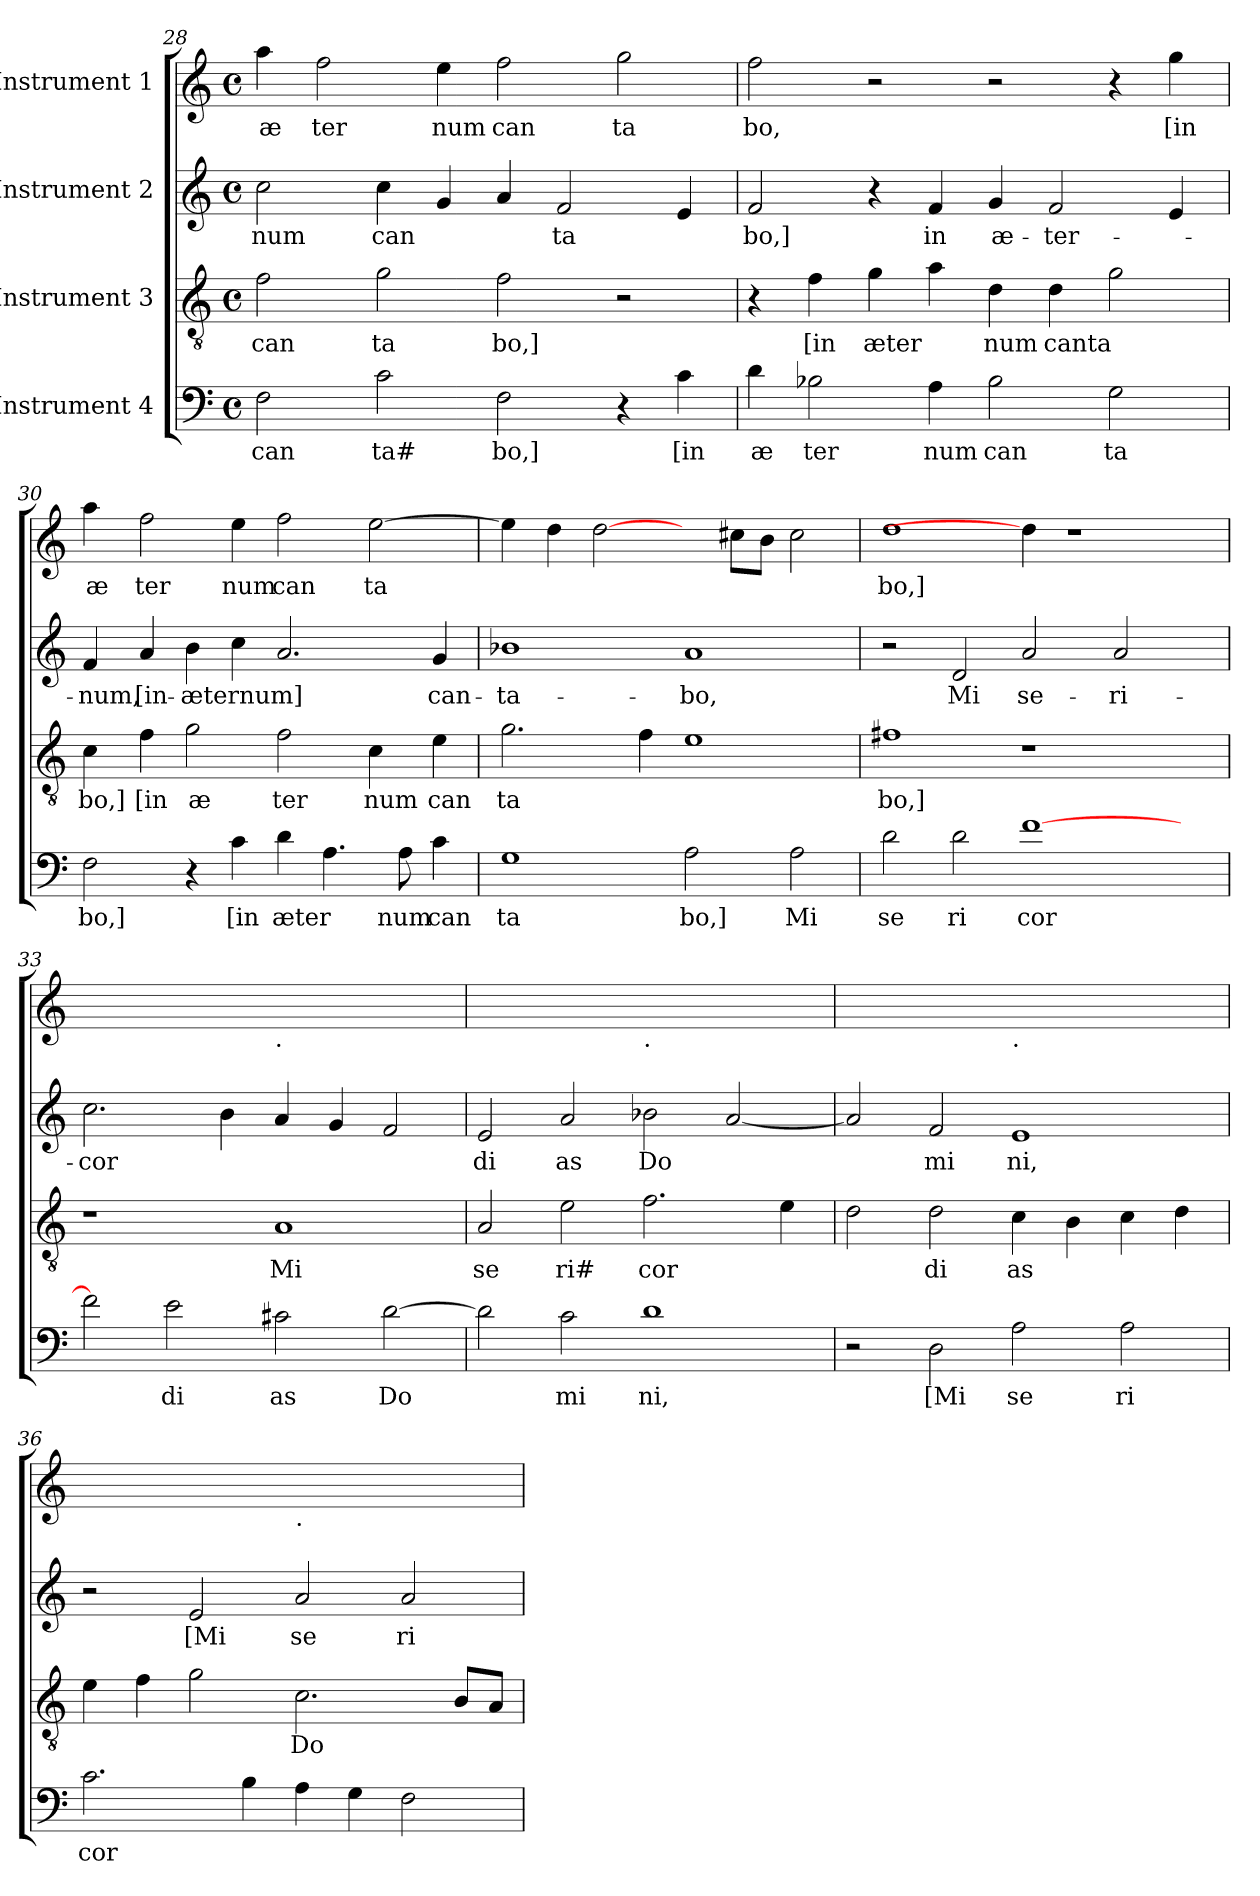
**kern	**text	**kern	**text	**kern	**text	**kern	**text
*part4	*part4	*part3	*part3	*part2	*part2	*part1	*part1
*staff4	*staff4	*staff3	*staff3	*staff2	*staff2	*staff1	*staff1
*I"Instrument 4	*	*I"Instrument 3	*	*I"Instrument 2	*	*I"Instrument 1	*
*clefF4	*	*clefGv2	*	*clefG2	*	*clefG2	*
*k[]	*	*k[]	*	*k[]	*	*k[]	*
*M4/4	*	*M4/4	*	*M4/4	*	*M4/4	*
*met(c)	*	*met(c)	*	*met(c)	*	*met(c)	*
=28	=28	=28	=28	=28	=28	=28	=28
!	!LO:LY:b	!	!LO:LY:b	!	!LO:LY:b	!	!LO:LY:b
2F\	can	2f\	can	2cc\	num	4aa\	æ
!	!	!	!	!	!	!	!LO:LY:b
.	.	.	.	.	.	2ff\	ter
!	!LO:LY:b	!	!LO:LY:b	!	!LO:LY:b	!	!
2c\	ta#	2g\	ta	4cc\	can	.	.
!	!	!	!	!	!	!	!LO:LY:b
.	.	.	.	4g/	.	4ee\	num
!	!LO:LY:b	!	!LO:LY:b	!	!	!	!LO:LY:b
2F\	bo,]	2f\	bo,]	4a/	.	2ff\	can
!	!	!	!	!	!LO:LY:b	!	!
.	.	.	.	2f/	ta	.	.
!	!	!	!	!	!	!	!LO:LY:b
4r	.	2r	.	.	.	2gg\	ta
!	!LO:LY:b	!	!	!	!	!	!
4c\	[in	.	.	4e/	.	.	.
!!LO:LB:g=z
=29	=29	=29	=29	=29	=29	=29	=29
!	!LO:LY:b	!	!	!	!LO:LY:b	!	!LO:LY:b
4d\	æ	4r	.	2f/	bo,]	2ff\	bo,
!	!LO:LY:b	!	!LO:LY:b	!	!	!	!
2B-X\	ter	4f\	[in	.	.	.	.
!	!	!	!LO:LY:b	!	!	!	!
.	.	4g\	æter	4r	.	2r	.
!	!LO:LY:b	!	!	!	!LO:LY:b	!	!
4A\	num	4a\	.	4f/	in	.	.
!	!LO:LY:b	!	!LO:LY:b	!	!LO:LY:b	!	!
2B-\	can	4d\	num	4g/	æ-	2r	.
!	!	!	!LO:LY:b	!	!LO:LY:b	!	!
.	.	4d\	canta	2f/	-ter-	.	.
!	!LO:LY:b	!	!	!	!	!	!
2G\	ta	2g\	.	.	.	4r	.
!	!	!	!	!	!	!	!LO:LY:b
.	.	.	.	4e/	.	4gg\	[in
=30	=30	=30	=30	=30	=30	=30	=30
!	!LO:LY:b	!	!LO:LY:b	!	!LO:LY:b	!	!LO:LY:b
2F\	bo,]	4c\	bo,]	4f/	-num,	4aa\	æ
!	!	!	!LO:LY:b	!	!LO:LY:b	!	!LO:LY:b
.	.	4f\	[in	4a/	[in-	2ff\	ter
!	!	!	!LO:LY:b	!	!LO:LY:b	!	!
4r	.	2g\	æ	4b\	-æternum]	.	.
!	!LO:LY:b	!	!	!	!	!	!LO:LY:b
4c\	[in	.	.	4cc\	.	4ee\	num
!	!LO:LY:b	!	!LO:LY:b	!	!	!	!LO:LY:b
4d\	æter	2f\	ter	2.a/	.	2ff\	can
4.A\	.	.	.	.	.	.	.
!	!	!	!LO:LY:b	!	!	!	!LO:LY:b
.	.	4c\	num	.	.	[>2ee\	ta
!	!LO:LY:b	!	!	!	!	!	!
8A\	num	.	.	.	.	.	.
!	!LO:LY:b	!	!LO:LY:b	!	!LO:LY:b	!	!
4c\	can	4e\	can	4g/	can-	.	.
=31	=31	=31	=31	=31	=31	=31	=31
!	!LO:LY:b	!	!LO:LY:b	!	!LO:LY:b	!	!
1G	ta	2.g\	ta	1b-X	-ta-	4ee\]	.
.	.	.	.	.	.	4dd\	.
.	.	.	.	.	.	[2dd\	.
.	.	4f\	.	.	.	.	.
!	!LO:LY:b	!	!	!	!LO:LY:b	!	!
2A\	bo,]	1e	.	1a	-bo,	4ryy	.
.	.	.	.	.	.	8cc#X\L	.
.	.	.	.	.	.	8b\J	.
!	!LO:LY:b	!	!	!	!	!	!
2A\	Mi	.	.	.	.	2cc#\	.
!!LO:LB:g=z
=32	=32	=32	=32	=32	=32	=32	=32
!	!LO:LY:b	!	!LO:LY:b	!	!	!	!LO:LY:b
2d\	se	1f#X	bo,]	2r	.	1dd	bo,]
!	!LO:LY:b	!	!	!	!LO:LY:b	!	!
2d\	ri	.	.	2d/	Mi	.	.
!	!LO:LY:b	!	!	!	!LO:LY:b	!	!
[>1f	cor	1r	.	2a/	-se-	4dd\]	.
.	.	.	.	.	.	1r	.
!	!	!	!	!	!LO:LY:b	!	!
.	.	.	.	2a/	-ri-	.	.
4ryy	.	4ryy	.	4ryy	.	.	.
!!LO:PB:g=z
=33	=33	=33	=33	=33	=33	=33	=33
!	!	!	!	!	!LO:LY:b	!	!
2f\]	.	1r	.	2.cc\	-cor	1ryy	.
!	!LO:LY:b	!	!	!	!	!	!
2e\	di	.	.	.	.	.	.
.	.	.	.	4b\	.	.	.
!	!	!	!	!	!	!LO:TX:b:t=.	!
!	!LO:LY:b	!	!LO:LY:b	!	!	!	!
2c#X\	as	1A	Mi	4a/	.	1ryy	.
.	.	.	.	4g/	.	.	.
!	!LO:LY:b	!	!	!	!	!	!
[>2d\	Do	.	.	2f/	.	.	.
=34	=34	=34	=34	=34	=34	=34	=34
!	!	!	!LO:LY:b	!	!LO:LY:b	!	!
2d\]	.	2A/	se	2e/	di	1ryy	.
!	!LO:LY:b	!	!LO:LY:b	!	!LO:LY:b	!	!
2c\	mi	2e\	ri#	2a/	as	.	.
!	!	!	!	!	!	!LO:TX:b:t=.	!
!	!LO:LY:b	!	!LO:LY:b	!	!LO:LY:b	!	!
1d	ni,	2.f\	cor	2b-X\	Do	1ryy	.
.	.	.	.	[<2a/	.	.	.
.	.	4e\	.	.	.	.	.
=35	=35	=35	=35	=35	=35	=35	=35
2r	.	2d\	.	2a/]	.	1ryy	.
!	!LO:LY:b	!	!LO:LY:b	!	!LO:LY:b	!	!
2D\	[Mi	2d\	di	2f/	mi	.	.
!	!	!	!	!	!	!LO:TX:b:t=.	!
!	!LO:LY:b	!	!LO:LY:b	!	!LO:LY:b	!	!
2A\	se	4c\	as	1e	ni,	1ryy	.
.	.	4B\	.	.	.	.	.
!	!LO:LY:b	!	!	!	!	!	!
2A\	ri	4c\	.	.	.	.	.
.	.	4d\	.	.	.	.	.
=36	=36	=36	=36	=36	=36	=36	=36
!	!LO:LY:b	!	!	!	!	!	!
2.c\	cor	4e\	.	2r	.	1ryy	.
.	.	4f\	.	.	.	.	.
!	!	!	!	!	!LO:LY:b	!	!
.	.	2g\	.	2e/	[Mi	.	.
4B\	.	.	.	.	.	.	.
!	!	!	!	!	!	!LO:TX:b:t=.	!
!	!	!	!LO:LY:b	!	!LO:LY:b	!	!
4A\	.	2.c\	Do	2a/	se	1ryy	.
4G\	.	.	.	.	.	.	.
!	!	!	!	!	!LO:LY:b	!	!
2F\	.	.	.	2a/	ri	.	.
.	.	8B/L	.	.	.	.	.
.	.	8A/J	.	.	.	.	.
=	=	=	=	=	=	=	=
*-	*-	*-	*-	*-	*-	*-	*-
